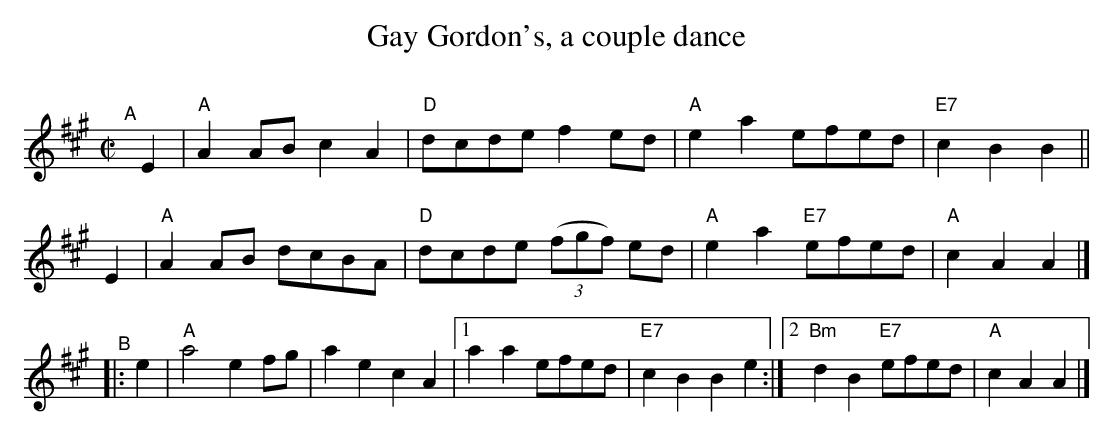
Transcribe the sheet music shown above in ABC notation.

X:1
T: Gay Gordon's, a couple dance
C:
M: C|
L: 1/8
K: A
"^A"[|]\
E2 | "A"A2AB c2A2 | "D"dcde f2ed | "A"e2a2 efed | "E7"c2B2 B2 ||
E2 | "A"A2AB dcBA | "D"dcde ((3fgf) ed | "A"e2a2 "E7"efed | "A"c2A2 A2 |]
"^B"|: e2 |\
"A"a4 e2fg | a2e2 c2A2 |[1 a2a2 efed | "E7"c2B2 B2e2 :|[2 "Bm"d2B2 "E7"efed | "A"c2A2 A2 |]
